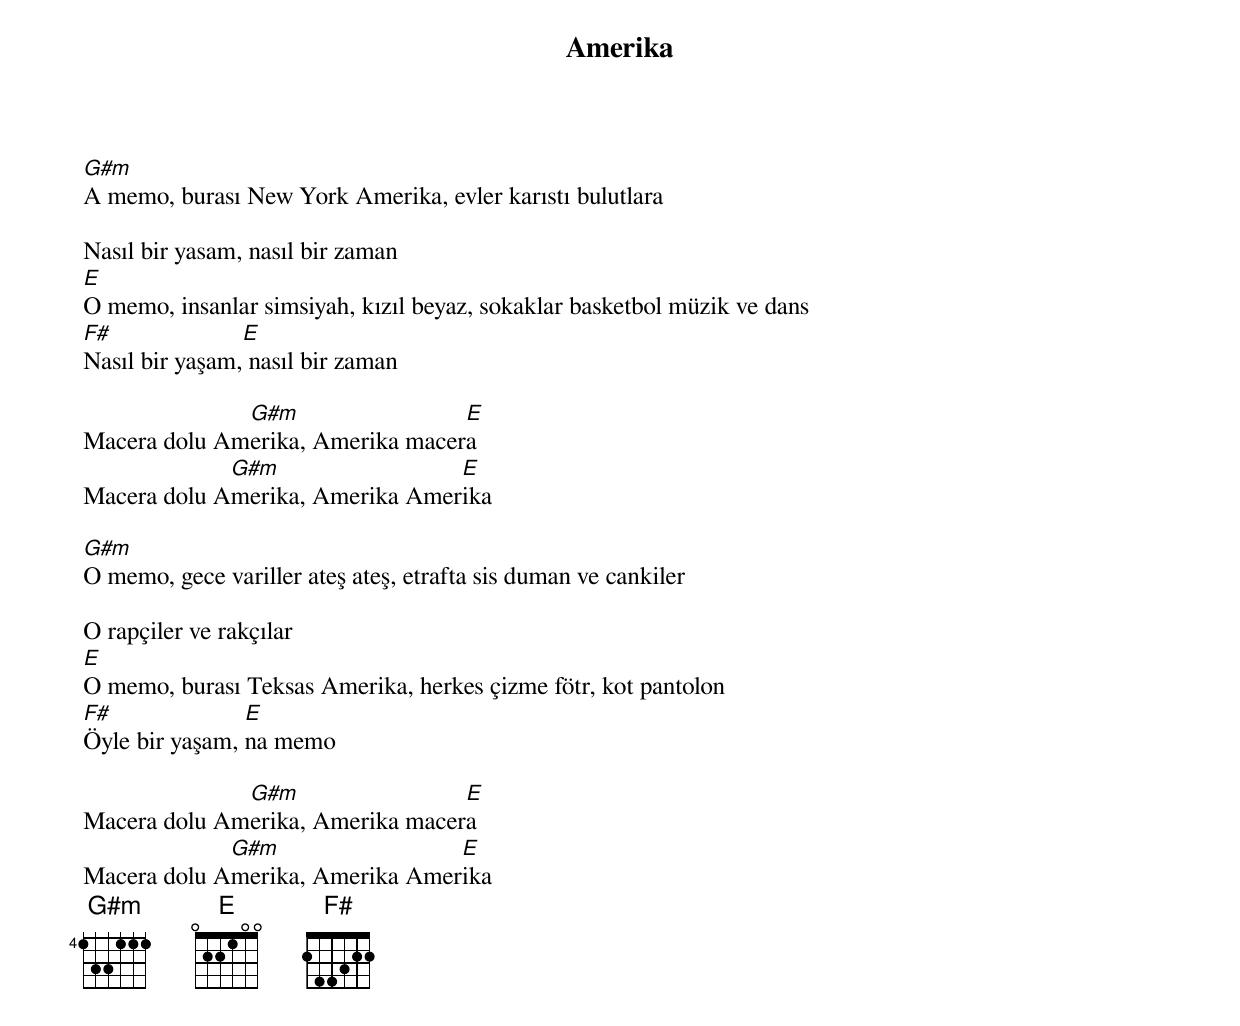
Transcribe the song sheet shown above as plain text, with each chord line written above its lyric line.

{title: Amerika}
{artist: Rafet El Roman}

G#m
A memo, burası New York Amerika, evler karıstı bulutlara

Nasıl bir yasam, nasıl bir zaman
E
O memo, insanlar simsiyah, kızıl beyaz, sokaklar basketbol müzik ve dans
F#              E
Nasıl bir yaşam, nasıl bir zaman

              G#m                 E
Macera dolu Amerika, Amerika macera
             G#m                 E
Macera dolu Amerika, Amerika Amerika

G#m
O memo, gece variller ateş ateş, etrafta sis duman ve cankiler

O rapçiler ve rakçılar
E
O memo, burası Teksas Amerika, herkes çizme fötr, kot pantolon
F#              E
Öyle bir yaşam, na memo

              G#m                 E
Macera dolu Amerika, Amerika macera
             G#m                 E
Macera dolu Amerika, Amerika Amerika
